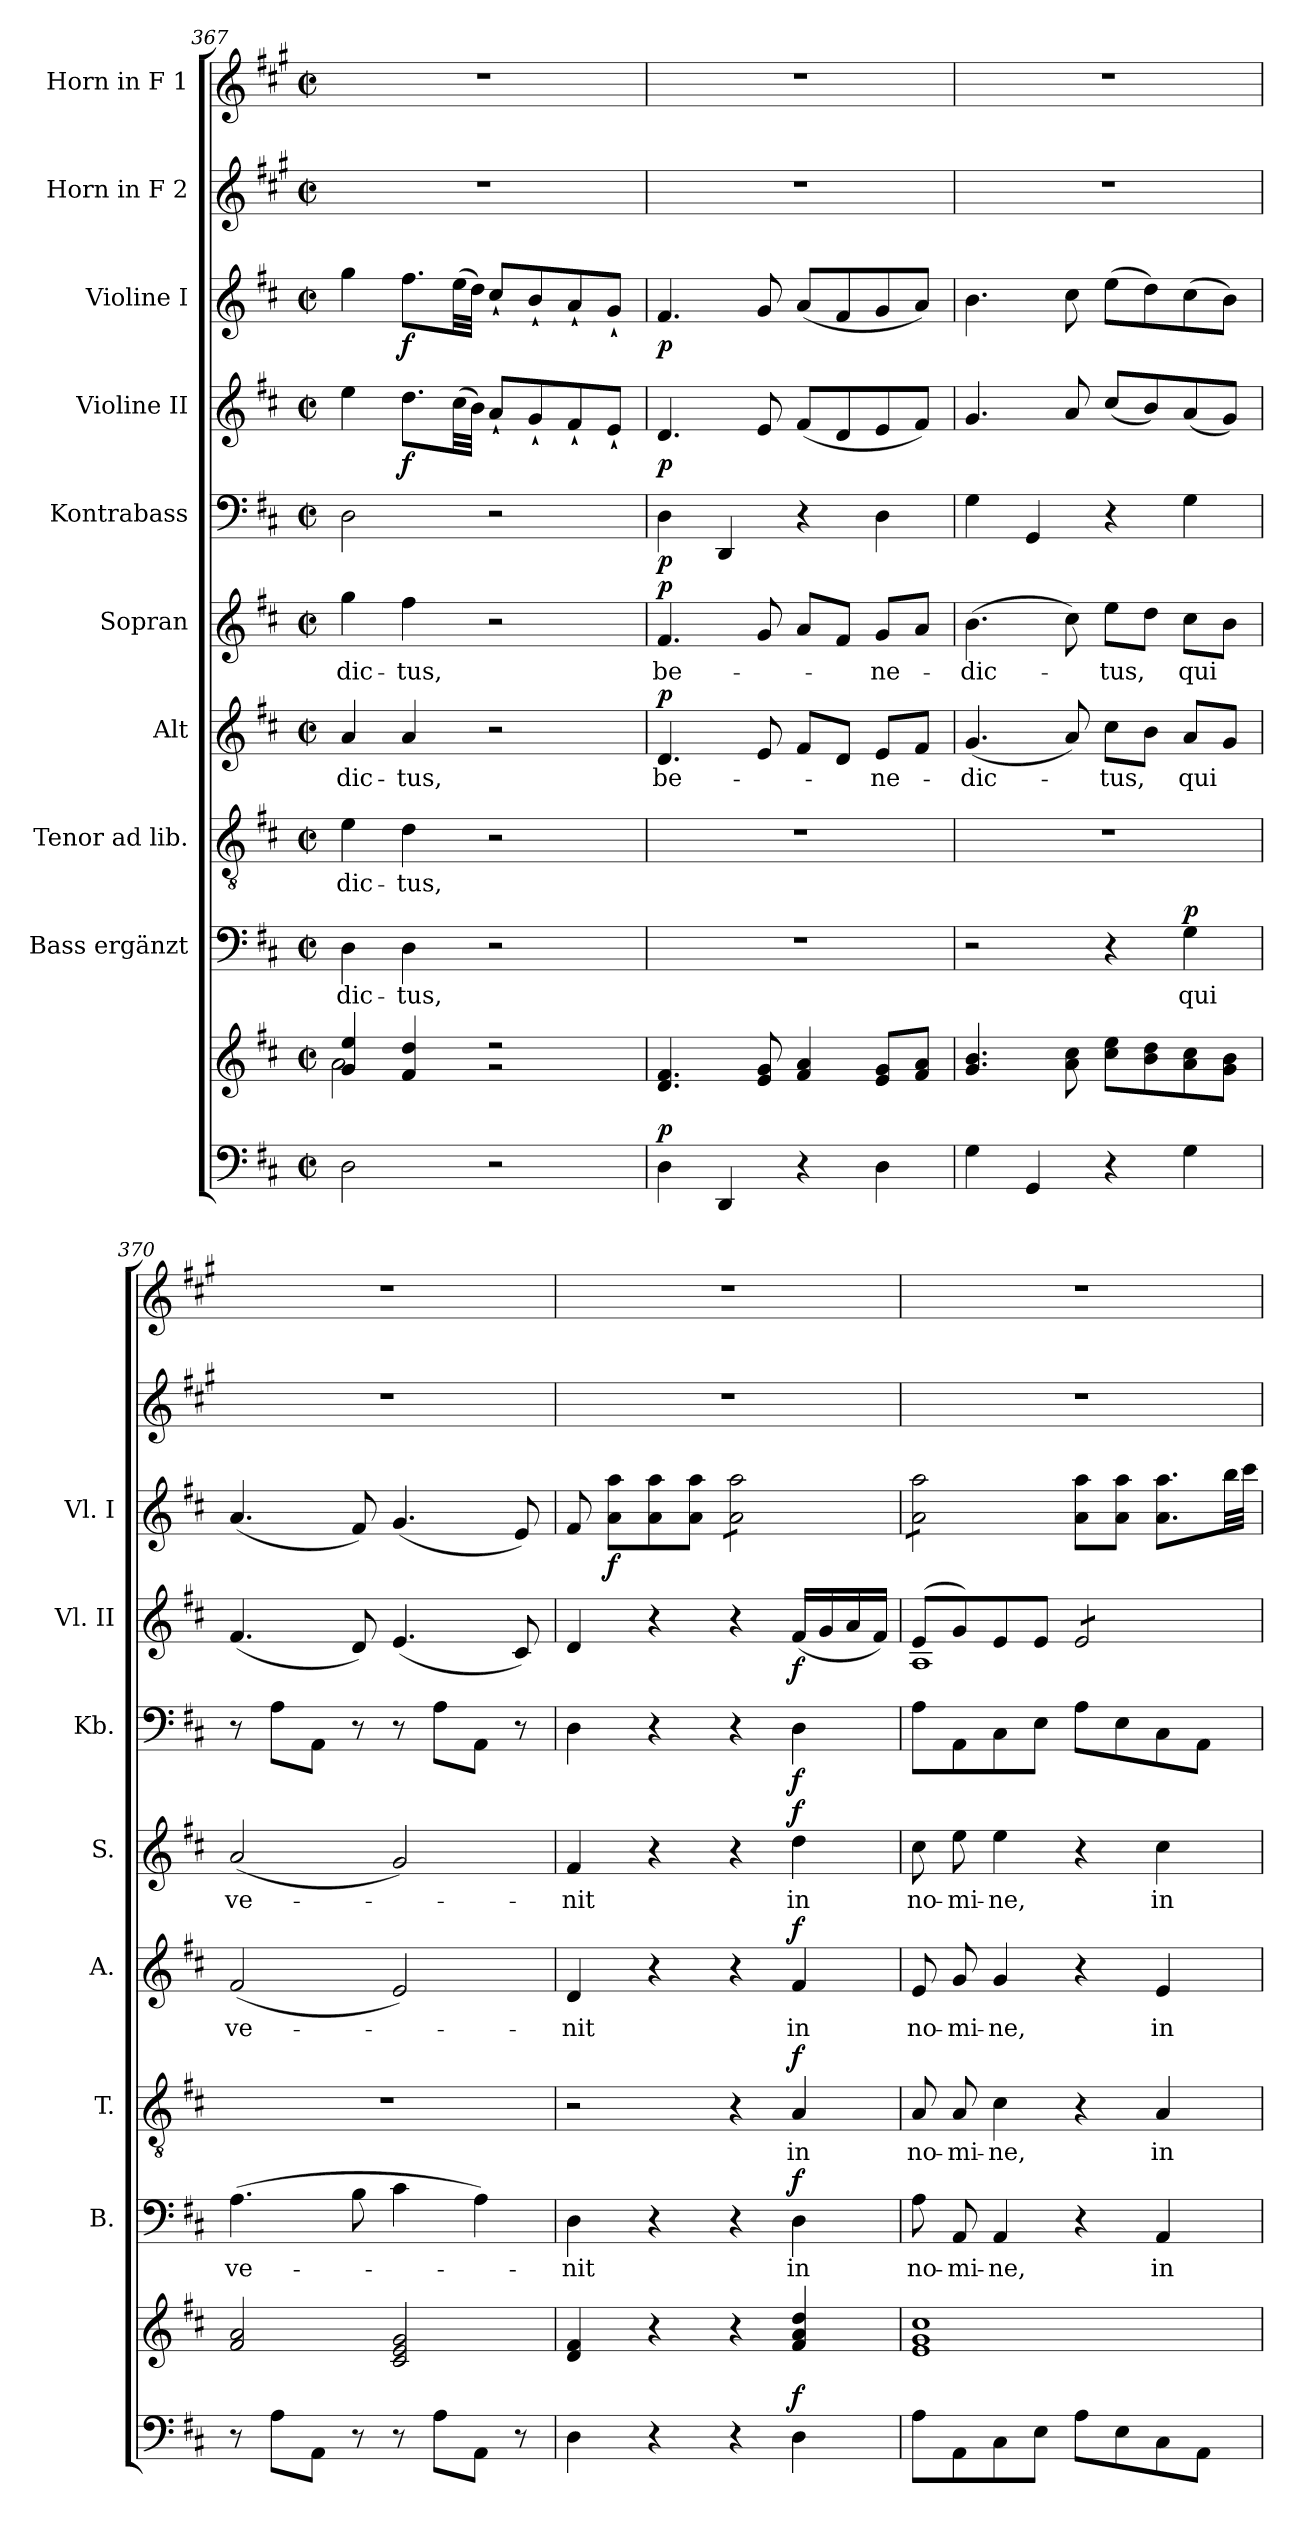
**kern	**kern	**dynam	**kern	**text	**dynam	**kern	**text	**dynam	**kern	**text	**dynam	**kern	**text	**dynam	**kern	**dynam	**kern	**dynam	**kern	**dynam	**kern	**kern
*part10	*part10	*part10	*part9	*part9	*part9	*part8	*part8	*part8	*part7	*part7	*part7	*part6	*part6	*part6	*part5	*part5	*part4	*part4	*part3	*part3	*part2	*part1
*staff11	*staff10	*staff10/11	*staff9	*staff9	*staff9	*staff8	*staff8	*staff8	*staff7	*staff7	*staff7	*staff6	*staff6	*staff6	*staff5	*staff5	*staff4	*staff4	*staff3	*staff3	*staff2	*staff1
*	*	*	*I"Bass ergänzt	*	*	*I"Tenor ad lib.	*	*	*I"Alt	*	*	*I"Sopran	*	*	*I"Kontrabass	*	*I"Violine II	*	*I"Violine I	*	*I"Horn in F 2	*I"Horn in F 1
*	*	*	*I'B.	*	*	*I'T.	*	*	*I'A.	*	*	*I'S.	*	*	*I'Kb.	*	*I'Vl. II	*	*I'Vl. I	*	*	*
!!LO:PB:g=z
*clefF4	*clefG2	*	*clefF4	*	*	*clefGv2	*	*	*clefG2	*	*	*clefG2	*	*	*clefF4	*	*clefG2	*	*clefG2	*	*clefG2	*clefG2
*	*	*	*	*	*	*	*	*	*	*	*	*	*	*	*ITrd7c12	*	*	*	*	*	*ITrd4c7	*ITrd4c7
*k[f#c#]	*k[f#c#]	*	*k[f#c#]	*	*	*k[f#c#]	*	*	*k[f#c#]	*	*	*k[f#c#]	*	*	*k[f#c#]	*	*k[f#c#]	*	*k[f#c#]	*	*k[f#c#]	*k[f#c#]
*D:	*D:	*	*D:	*	*	*D:	*	*	*D:	*	*	*D:	*	*	*D:	*	*D:	*	*D:	*	*D:	*D:
*M2/2	*M2/2	*	*M2/2	*	*	*M2/2	*	*	*M2/2	*	*	*M2/2	*	*	*M2/2	*	*M2/2	*	*M2/2	*	*M2/2	*M2/2
*met(c|)	*met(c|)	*	*met(c|)	*	*	*met(c|)	*	*	*met(c|)	*	*	*met(c|)	*	*	*met(c|)	*	*met(c|)	*	*met(c|)	*	*met(c|)	*met(c|)
=367	=367	=367	=367	=367	=367	=367	=367	=367	=367	=367	=367	=367	=367	=367	=367	=367	=367	=367	=367	=367	=367	=367
*	*^	*	*	*	*	*	*	*	*	*	*	*	*	*	*	*	*	*	*	*	*	*
!	!	!	!	!	!LO:LY:b	!	!	!LO:LY:b	!	!	!LO:LY:b	!	!	!LO:LY:b	!	!	!	!	!	!	!	!	!
2D\	4g/ 4ee/	2a\	.	4D\	-dic-	.	4e\	-dic-	.	4a/	-dic-	.	4gg\	-dic-	.	2DD\	.	4ee\	.	4gg\	.	1r	1r
!	!	!	!	!	!LO:LY:b	!	!	!LO:LY:b	!	!	!LO:LY:b	!	!	!LO:LY:b	!	!	!	!	!LO:DY:b	!	!LO:DY:b	!	!
.	4f#/ 4dd/	.	.	4D\	-tus,	.	4d\	-tus,	.	4a/	-tus,	.	4ff#\	-tus,	.	.	.	8.dd\L	f	8.ff#\L	f	.	.
.	.	.	.	.	.	.	.	.	.	.	.	.	.	.	.	.	.	(>32cc#\LL	.	(>32ee\LL	.	.	.
.	.	.	.	.	.	.	.	.	.	.	.	.	.	.	.	.	.	32b\JJJ)	.	32dd\JJJ)	.	.	.
2r	2r	2r	.	2r	.	.	2r	.	.	2r	.	.	2r	.	.	2r	.	8a`</L	.	8cc#`</L	.	.	.
.	.	.	.	.	.	.	.	.	.	.	.	.	.	.	.	.	.	8g`</	.	8b`</	.	.	.
.	.	.	.	.	.	.	.	.	.	.	.	.	.	.	.	.	.	8f#`</	.	8a`</	.	.	.
.	.	.	.	.	.	.	.	.	.	.	.	.	.	.	.	.	.	8e`</J	.	8g`</J	.	.	.
*	*v	*v	*	*	*	*	*	*	*	*	*	*	*	*	*	*	*	*	*	*	*	*	*
=368	=368	=368	=368	=368	=368	=368	=368	=368	=368	=368	=368	=368	=368	=368	=368	=368	=368	=368	=368	=368	=368	=368
!	!	!LO:DY:a=2	!	!	!	!	!	!	!	!LO:LY:b	!LO:DY:a	!	!LO:LY:b	!LO:DY:a	!	!LO:DY:b	!	!LO:DY:b	!	!LO:DY:b	!	!
4D\	4.d/ 4.f#/	p	1r	.	.	1r	.	.	4.d/	be-	p	4.f#/	be-	p	4DD\	p	4.d/	p	4.f#/	p	1r	1r
4DD/	.	.	.	.	.	.	.	.	.	.	.	.	.	.	4DDD/	.	.	.	.	.	.	.
.	8e/ 8g/	.	.	.	.	.	.	.	8e/	.	.	8g/	.	.	.	.	8e/	.	8g/	.	.	.
4r	4f#/ 4a/	.	.	.	.	.	.	.	8f#/L	.	.	8a/L	.	.	4r	.	(<8f#/L	.	(<8a/L	.	.	.
.	.	.	.	.	.	.	.	.	8d/J	.	.	8f#/J	.	.	.	.	8d/	.	8f#/	.	.	.
!	!	!	!	!	!	!	!	!	!	!LO:LY:b	!	!	!LO:LY:b	!	!	!	!	!	!	!	!	!
4D\	8e/ 8g/L	.	.	.	.	.	.	.	8e/L	-ne-	.	8g/L	-ne-	.	4DD\	.	8e/	.	8g/	.	.	.
.	8f#/ 8a/J	.	.	.	.	.	.	.	8f#/J	.	.	8a/J	.	.	.	.	8f#/J)	.	8a/J)	.	.	.
=369	=369	=369	=369	=369	=369	=369	=369	=369	=369	=369	=369	=369	=369	=369	=369	=369	=369	=369	=369	=369	=369	=369
!	!	!	!	!	!	!	!	!	!	!LO:LY:b	!	!	!LO:LY:b	!	!	!	!	!	!	!	!	!
4G\	4.g/ 4.b/	.	2r	.	.	1r	.	.	(<4.g/	-dic-	.	(>4.b\	-dic-	.	4GG\	.	4.g/	.	4.b\	.	1r	1r
4GG/	.	.	.	.	.	.	.	.	.	.	.	.	.	.	4GGG/	.	.	.	.	.	.	.
.	8a\ 8cc#\	.	.	.	.	.	.	.	8a/)	.	.	8cc#\)	.	.	.	.	8a/	.	8cc#\	.	.	.
!	!	!	!	!	!	!	!	!	!	!LO:LY:b	!	!	!LO:LY:b	!	!	!	!	!	!	!	!	!
4r	8cc#\ 8ee\L	.	4r	.	.	.	.	.	8cc#\L	-tus,	.	8ee\L	-tus,	.	4r	.	(<8cc#/L	.	(>8ee\L	.	.	.
.	8b\ 8dd\	.	.	.	.	.	.	.	8b\J	.	.	8dd\J	.	.	.	.	8b/)	.	8dd\)	.	.	.
!	!	!	!	!LO:LY:b	!LO:DY:a	!	!	!	!	!LO:LY:b	!	!	!LO:LY:b	!	!	!	!	!	!	!	!	!
4G\	8a\ 8cc#\	.	4G\	qui	p	.	.	.	8a/L	qui	.	8cc#\L	qui	.	4GG\	.	(<8a/	.	(>8cc#\	.	.	.
.	8g\ 8b\J	.	.	.	.	.	.	.	8g/J	.	.	8b\J	.	.	.	.	8g/J)	.	8b\J)	.	.	.
=370	=370	=370	=370	=370	=370	=370	=370	=370	=370	=370	=370	=370	=370	=370	=370	=370	=370	=370	=370	=370	=370	=370
!	!	!	!	!LO:LY:b	!	!	!	!	!	!LO:LY:b	!	!	!LO:LY:b	!	!	!	!	!	!	!	!	!
8r	2f#/ 2a/	.	(>4.A\	ve-	.	1r	.	.	(<2f#/	ve-	.	(<2a/	ve-	.	8r	.	(<4.f#/	.	(<4.a/	.	1r	1r
8A\L	.	.	.	.	.	.	.	.	.	.	.	.	.	.	8AA\L	.	.	.	.	.	.	.
8AA\J	.	.	.	.	.	.	.	.	.	.	.	.	.	.	8AAA\J	.	.	.	.	.	.	.
8r	.	.	8B\	.	.	.	.	.	.	.	.	.	.	.	8r	.	8d/)	.	8f#/)	.	.	.
8r	2c#/ 2e/ 2g/	.	4c#\	.	.	.	.	.	2e/)	.	.	2g/)	.	.	8r	.	(<4.e/	.	(<4.g/	.	.	.
8A\L	.	.	.	.	.	.	.	.	.	.	.	.	.	.	8AA\L	.	.	.	.	.	.	.
8AA\J	.	.	4A\)	.	.	.	.	.	.	.	.	.	.	.	8AAA\J	.	.	.	.	.	.	.
8r	.	.	.	.	.	.	.	.	.	.	.	.	.	.	8r	.	8c#/)	.	8e/)	.	.	.
!!LO:PB:g=z
=371	=371	=371	=371	=371	=371	=371	=371	=371	=371	=371	=371	=371	=371	=371	=371	=371	=371	=371	=371	=371	=371	=371
!	!	!	!	!LO:LY:b	!	!	!	!	!	!LO:LY:b	!	!	!LO:LY:b	!	!	!	!	!	!	!	!	!
4D\	4d/ 4f#/	.	4D\	-nit	.	2r	.	.	4d/	-nit	.	4f#/	-nit	.	4DD\	.	4d/	.	8f#/	.	1r	1r
!	!	!	!	!	!	!	!	!	!	!	!	!	!	!	!	!	!	!	!	!LO:DY:b	!	!
.	.	.	.	.	.	.	.	.	.	.	.	.	.	.	.	.	.	.	8a\ 8aa\L	f	.	.
4r	4r	.	4r	.	.	.	.	.	4r	.	.	4r	.	.	4r	.	4r	.	8a\ 8aa\	.	.	.
.	.	.	.	.	.	.	.	.	.	.	.	.	.	.	.	.	.	.	8a\ 8aa\J	.	.	.
*	*	*	*	*	*	*	*	*	*	*	*	*	*	*	*	*	*	*	*tremolo	*	*	*
4r	4r	.	4r	.	.	4r	.	.	4r	.	.	4r	.	.	4r	.	4r	.	8a\ 8aa\L	.	.	.
.	.	.	.	.	.	.	.	.	.	.	.	.	.	.	.	.	.	.	8a\ 8aa\	.	.	.
!	!	!LO:DY:a=2	!	!LO:LY:b	!LO:DY:a	!	!LO:LY:b	!LO:DY:a	!	!LO:LY:b	!LO:DY:a	!	!LO:LY:b	!LO:DY:a	!	!LO:DY:b	!	!LO:DY:b	!	!	!	!
4D\	4f#/ 4a/ 4dd/	f	4D\	in	f	4A/	in	f	4f#/	in	f	4dd\	in	f	4DD\	f	(<16f#/LL	f	8a\ 8aa\	.	.	.
.	.	.	.	.	.	.	.	.	.	.	.	.	.	.	.	.	16g/	.	.	.	.	.
.	.	.	.	.	.	.	.	.	.	.	.	.	.	.	.	.	16a/	.	8a\ 8aa\J	.	.	.
.	.	.	.	.	.	.	.	.	.	.	.	.	.	.	.	.	16f#/JJ)	.	.	.	.	.
=372	=372	=372	=372	=372	=372	=372	=372	=372	=372	=372	=372	=372	=372	=372	=372	=372	=372	=372	=372	=372	=372	=372
!	!	!	!	!LO:LY:b	!	!	!LO:LY:b	!	!	!LO:LY:b	!	!	!LO:LY:b	!	!	!	!	!	!	!	!	!
*	*	*	*	*	*	*	*	*	*	*	*	*	*	*	*	*	*^	*	*	*	*	*
8A\L	1e 1g 1cc#	.	8A\	no-	.	8A/	no-	.	8e/	no-	.	8cc#\	no-	.	8AA\L	.	(>8e/L	1A	.	8a\ 8aa\L	.	1r	1r
!	!	!	!	!LO:LY:b	!	!	!LO:LY:b	!	!	!LO:LY:b	!	!	!LO:LY:b	!	!	!	!	!	!	!	!	!	!
8AA\	.	.	8AA/	-mi-	.	8A/	-mi-	.	8g/	-mi-	.	8ee\	-mi-	.	8AAA\	.	8g/)	.	.	8a\ 8aa\	.	.	.
!	!	!	!	!LO:LY:b	!	!	!LO:LY:b	!	!	!LO:LY:b	!	!	!LO:LY:b	!	!	!	!	!	!	!	!	!	!
8C#\	.	.	4AA/	-ne,	.	4c#\	-ne,	.	4g/	-ne,	.	4ee\	-ne,	.	8CC#\	.	8e/	.	.	8a\ 8aa\	.	.	.
8E\J	.	.	.	.	.	.	.	.	.	.	.	.	.	.	8EE\J	.	8e/J	.	.	8a\ 8aa\J	.	.	.
*	*	*	*	*	*	*	*	*	*	*	*	*	*	*	*	*	*	*	*	*Xtremolo	*	*	*
*	*	*	*	*	*	*	*	*	*	*	*	*	*	*	*	*	*tremolo	*	*	*	*	*	*
8A\L	.	.	4r	.	.	4r	.	.	4r	.	.	4r	.	.	8AA\L	.	8e/L	.	.	8a\ 8aa\L	.	.	.
8E\	.	.	.	.	.	.	.	.	.	.	.	.	.	.	8EE\	.	8e/	.	.	8a\ 8aa\J	.	.	.
!	!	!	!	!LO:LY:b	!	!	!LO:LY:b	!	!	!LO:LY:b	!	!	!LO:LY:b	!	!	!	!	!	!	!	!	!	!
8C#\	.	.	4AA/	in	.	4A/	in	.	4e/	in	.	4cc#\	in	.	8CC#\	.	8e/	.	.	8.a\ 8.aa\L	.	.	.
8AA\J	.	.	.	.	.	.	.	.	.	.	.	.	.	.	8AAA\J	.	8e/J	.	.	.	.	.	.
*	*	*	*	*	*	*	*	*	*	*	*	*	*	*	*	*	*Xtremolo	*	*	*	*	*	*
.	.	.	.	.	.	.	.	.	.	.	.	.	.	.	.	.	.	.	.	32bb\LL	.	.	.
.	.	.	.	.	.	.	.	.	.	.	.	.	.	.	.	.	.	.	.	32ccc#\JJJ	.	.	.
*	*	*	*	*	*	*	*	*	*	*	*	*	*	*	*	*	*v	*v	*	*	*	*	*
=	=	=	=	=	=	=	=	=	=	=	=	=	=	=	=	=	=	=	=	=	=	=
*-	*-	*-	*-	*-	*-	*-	*-	*-	*-	*-	*-	*-	*-	*-	*-	*-	*-	*-	*-	*-	*-	*-
